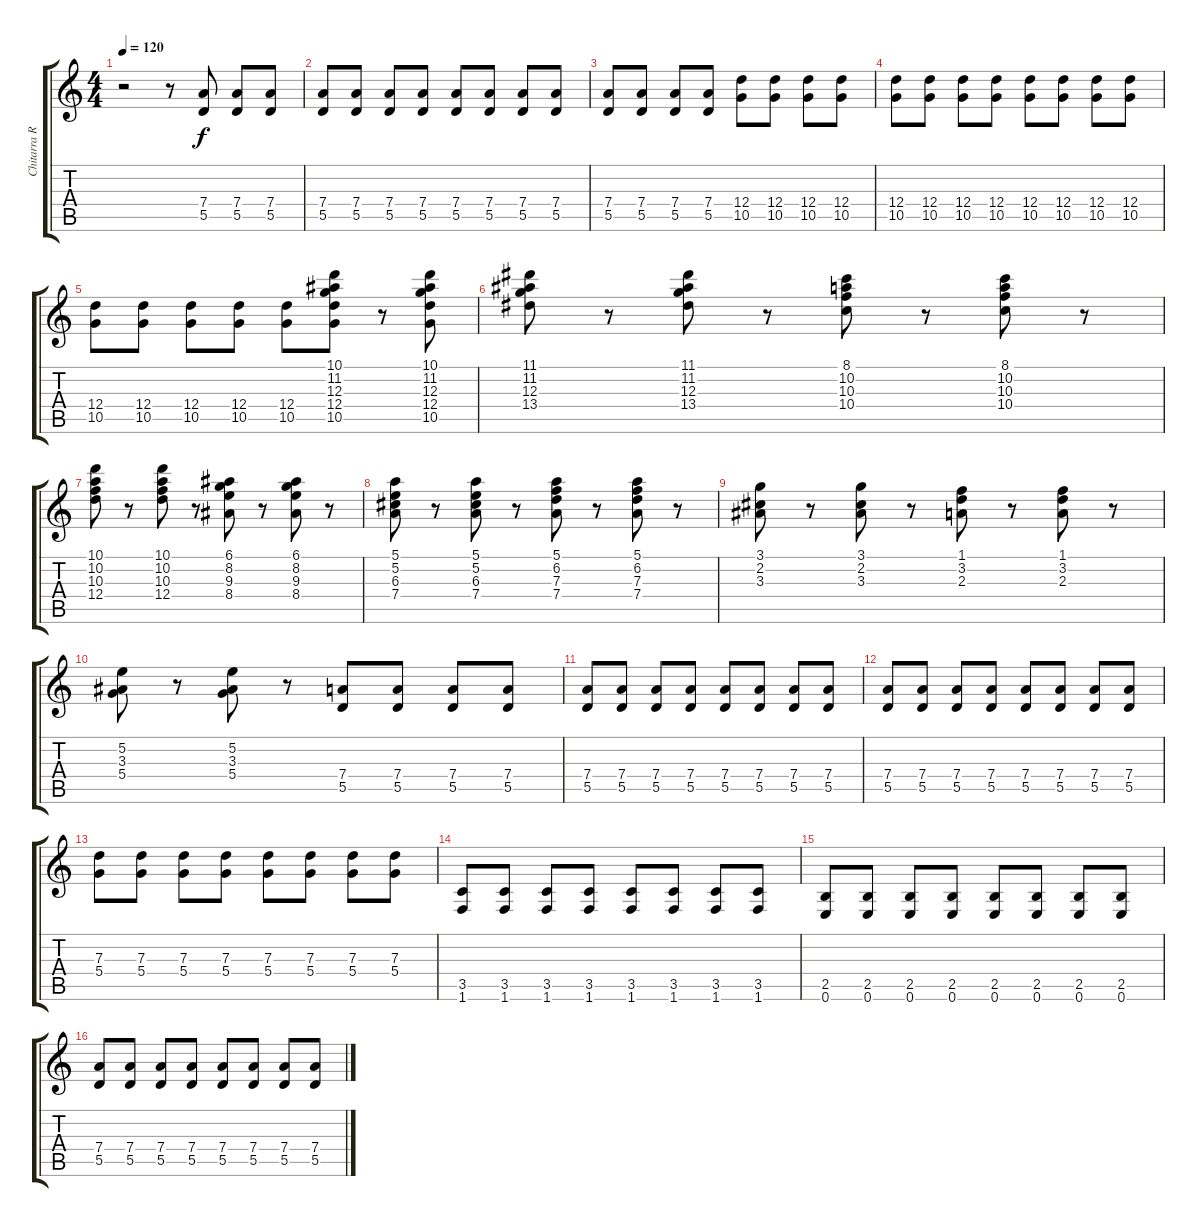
\track ("Chitarra Ritmica" "Chitarra R") {instrument overdrivenguitar}
\staff {score tabs}
\tuning (E4 B3 G3 D3 A2 E2) {hide}
\ts (4 4)
\tempo 120
\clef g2
\ks c
r.2{dy f instrument overdrivenguitar} r.8 (7.4 5.5).8 (7.4 5.5).8 (7.4 5.5).8 |
(7.4 5.5).8 (7.4 5.5).8 (7.4 5.5).8 (7.4 5.5).8 (7.4 5.5).8 (7.4 5.5).8 (7.4 5.5).8 (7.4 5.5).8 |
(7.4 5.5).8 (7.4 5.5).8 (7.4 5.5).8 (7.4 5.5).8 (12.4 10.5).8 (12.4 10.5).8 (12.4 10.5).8 (12.4 10.5).8 |
(12.4 10.5).8 (12.4 10.5).8 (12.4 10.5).8 (12.4 10.5).8 (12.4 10.5).8 (12.4 10.5).8 (12.4 10.5).8 (12.4 10.5).8 |
(12.4 10.5).8 (12.4 10.5).8 (12.4 10.5).8 (12.4 10.5).8 (12.4 10.5).8 (10.1 11.2 12.3 12.4 10.5).8 r.8 (10.1 11.2 12.3 12.4 10.5).8 |
(11.1 11.2 12.3 13.4).8 r.8 (11.1 11.2 12.3 13.4).8 r.8 (8.1 10.2 10.3 10.4).8 r.8 (8.1 10.2 10.3 10.4).8 r.8 |
(10.1 10.2 10.3 12.4).8 r.8 (10.1 10.2 10.3 12.4).8 r.8 (6.1 8.2 9.3 8.4).8 r.8 (6.1 8.2 9.3 8.4).8 r.8 |
(5.1 5.2 6.3 7.4).8 r.8 (5.1 5.2 6.3 7.4).8 r.8 (5.1 6.2 7.3 7.4).8 r.8 (5.1 6.2 7.3 7.4).8 r.8 |
(3.1 2.2 3.3).8 r.8 (3.1 2.2 3.3).8 r.8 (1.1 3.2 2.3).8 r.8 (1.1 3.2 2.3).8 r.8 |
(5.2 3.3 5.4).8 r.8 (5.2 3.3 5.4).8 r.8 (7.4 5.5).8 (7.4 5.5).8 (7.4 5.5).8 (7.4 5.5).8 |
(7.4 5.5).8 (7.4 5.5).8 (7.4 5.5).8 (7.4 5.5).8 (7.4 5.5).8 (7.4 5.5).8 (7.4 5.5).8 (7.4 5.5).8 |
(7.4 5.5).8 (7.4 5.5).8 (7.4 5.5).8 (7.4 5.5).8 (7.4 5.5).8 (7.4 5.5).8 (7.4 5.5).8 (7.4 5.5).8 |
(7.3 5.4).8 (7.3 5.4).8 (7.3 5.4).8 (7.3 5.4).8 (7.3 5.4).8 (7.3 5.4).8 (7.3 5.4).8 (7.3 5.4).8 |
(3.5 1.6).8 (3.5 1.6).8 (3.5 1.6).8 (3.5 1.6).8 (3.5 1.6).8 (3.5 1.6).8 (3.5 1.6).8 (3.5 1.6).8 |
(2.5 0.6).8 (2.5 0.6).8 (2.5 0.6).8 (2.5 0.6).8 (2.5 0.6).8 (2.5 0.6).8 (2.5 0.6).8 (2.5 0.6).8 |
(7.4 5.5).8 (7.4 5.5).8 (7.4 5.5).8 (7.4 5.5).8 (7.4 5.5).8 (7.4 5.5).8 (7.4 5.5).8 (7.4 5.5).8
